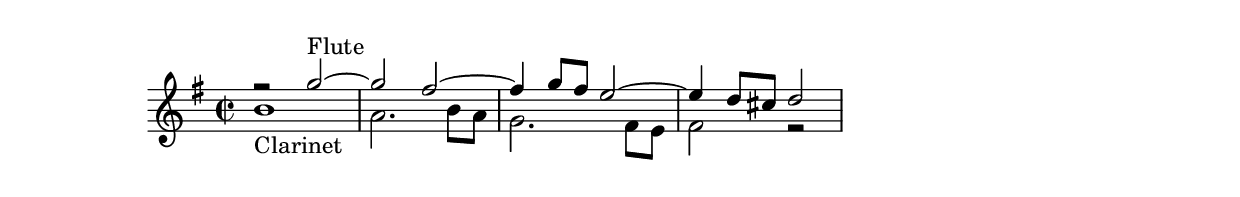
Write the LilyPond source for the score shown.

%% Do not edit this file; it is auto-generated from LSR http://lsr.dsi.unimi.it
%% This file is in the public domain.
\version "2.11.49"

\header {
  lsrtags = "contexts-and-engravers, midi"

  texidoc = "
When outputting MIDI, the default behavior is for each staff to
represent one MIDI channel, with all the voices on a staff amalgamated.
This minimizes the risk of running out of MIDI channels, since there
are only 16 available per track.

However, by moving the @code{Staff_performer} to the @code{Voice}
context, each voice on a staff can have its own MIDI channel, as is
demonstrated by the following example: despite being on the same staff,
two MIDI channels are created, each with a different
@code{midiInstrument}. 

"
  doctitle = "Changing MIDI output to one channel per voice"
} % begin verbatim
\score {
  \new Staff <<
    \new Voice \relative c''' {
      \set midiInstrument = #"flute"
      \voiceOne
      \key g \major
      \time 2/2
      r2 g-"Flute" ~
      g fis ~
      fis4 g8 fis e2 ~
      e4 d8 cis d2
    }
    \new Voice \relative c'' {
      \set midiInstrument = #"clarinet"
      \voiceTwo
      b1-"Clarinet"
      a2. b8 a
      g2. fis8 e
      fis2 r
    }
  >>
  \layout { }
  \midi {
    \context {
      \Staff
      \remove "Staff_performer"
    }
    \context {
      \Voice
      \consists "Staff_performer"      
    }
    \context {
      \Score
      tempoWholesPerMinute = #(ly:make-moment 72 2)
    }
  }
}
